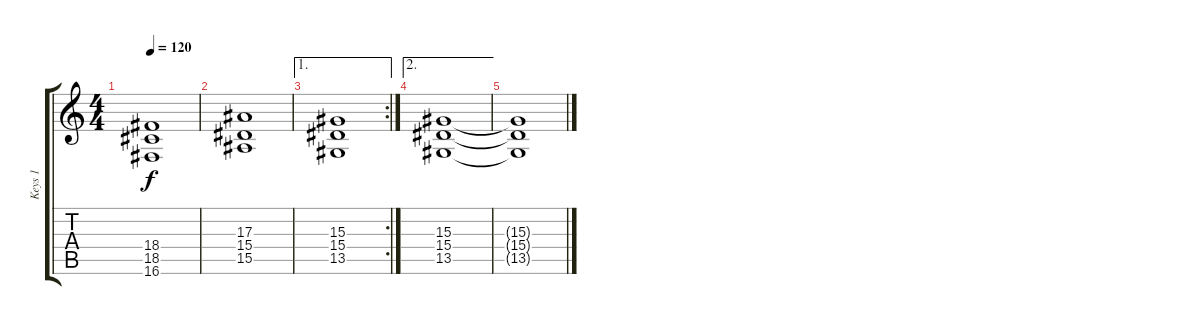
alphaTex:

\track ("Keys 1" "Keys 1") {instrument choiraahs}
\staff {score tabs}
\tuning (D4 A3 F3 C3 G2 D2) {hide}
\ts (4 4)
\tempo 120
\clef g2
\ks c
(18.4 18.5 16.6).1{dy f} |
(17.3 15.4 15.5).1 |
\ae 1
\rc 2
(15.3 15.4 13.5).1 |
\ae 2
(15.3 15.4 13.5).1 |
(15.3{t} 15.4{t} 13.5{t}).1{volume 1}
